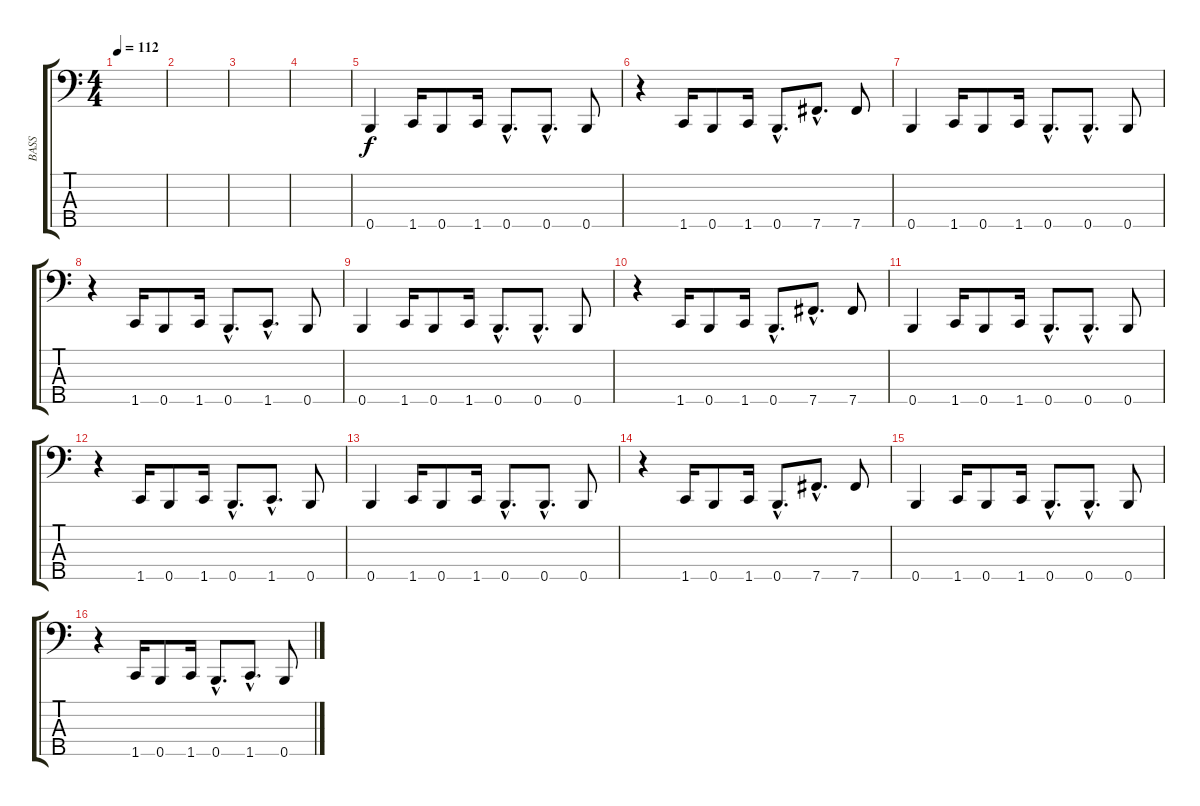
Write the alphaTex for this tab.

\track ("BASS" "BASS") {instrument slapbass2}
\staff {score tabs}
\tuning (G2 D2 A1 E1 B0) {hide}
\ts (4 4)
\tempo 112
\clef f4
\ks c
|
|
|
|
0.5.4 1.5.16 0.5.8 1.5.16 0.5{hac}.8{d} 0.5{hac}.8{d} 0.5.8 |
r.4 1.5.16 0.5.8 1.5.16 0.5{hac}.8{d} 7.5{hac}.8{d} 7.5.8 |
0.5.4 1.5.16 0.5.8 1.5.16 0.5{hac}.8{d} 0.5{hac}.8{d} 0.5.8 |
r.4 1.5.16 0.5.8 1.5.16 0.5{hac}.8{d} 1.5{hac}.8{d} 0.5.8 |
0.5.4 1.5.16 0.5.8 1.5.16 0.5{hac}.8{d} 0.5{hac}.8{d} 0.5.8 |
r.4 1.5.16 0.5.8 1.5.16 0.5{hac}.8{d} 7.5{hac}.8{d} 7.5.8 |
0.5.4 1.5.16 0.5.8 1.5.16 0.5{hac}.8{d} 0.5{hac}.8{d} 0.5.8 |
r.4 1.5.16 0.5.8 1.5.16 0.5{hac}.8{d} 1.5{hac}.8{d} 0.5.8 |
0.5.4 1.5.16 0.5.8 1.5.16 0.5{hac}.8{d} 0.5{hac}.8{d} 0.5.8 |
r.4 1.5.16 0.5.8 1.5.16 0.5{hac}.8{d} 7.5{hac}.8{d} 7.5.8 |
0.5.4 1.5.16 0.5.8 1.5.16 0.5{hac}.8{d} 0.5{hac}.8{d} 0.5.8 |
r.4 1.5.16 0.5.8 1.5.16 0.5{hac}.8{d} 1.5{hac}.8{d} 0.5.8
